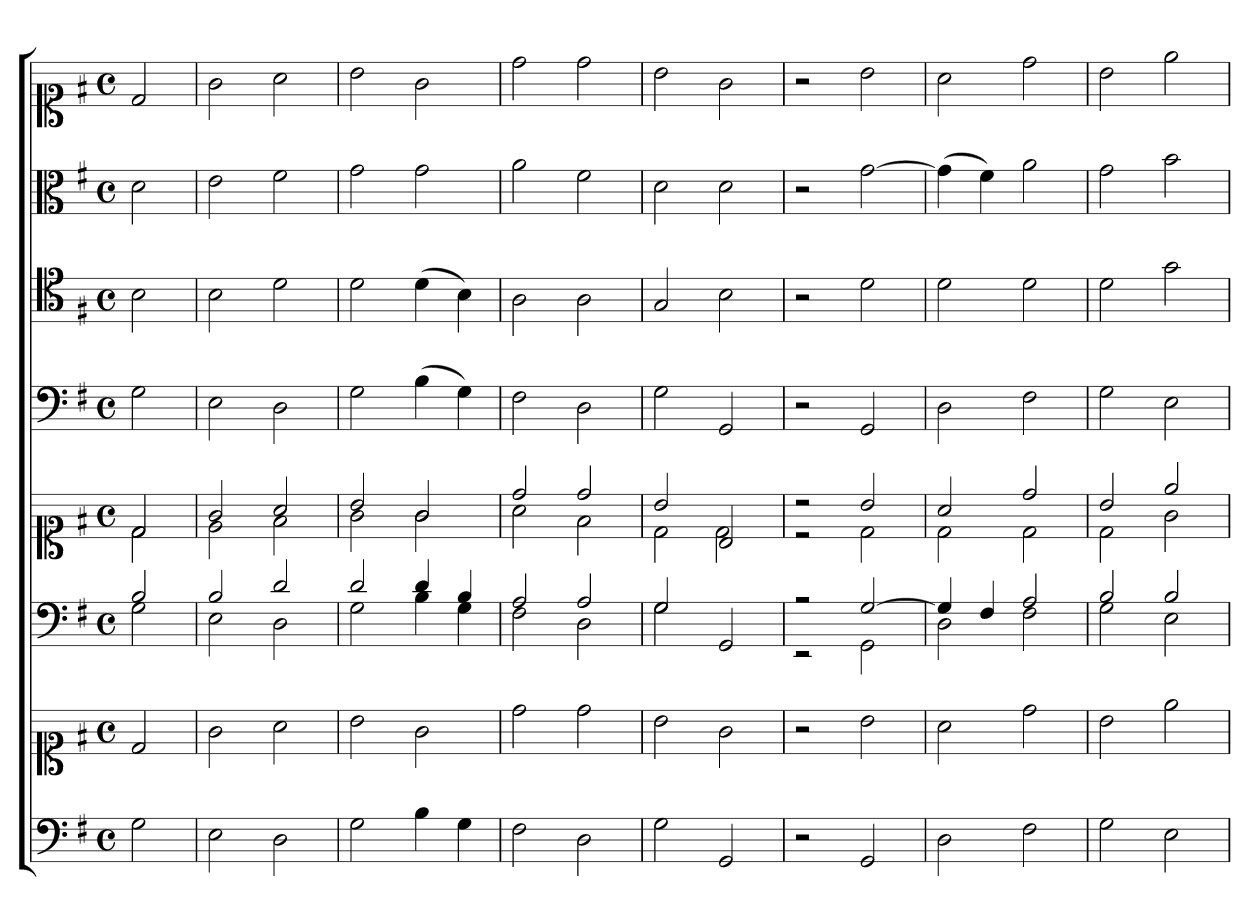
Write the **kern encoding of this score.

**kern	**kern	**kern	**kern	**kern	**kern	**kern	**kern
*part6	*part6	*part5	*part5	*part4	*part3	*part2	*part1
*staff8	*staff7	*staff6	*staff5	*staff4	*staff3	*staff2	*staff1
*clefF4	*clefC1	*clefF4	*clefC1	*clefF4	*clefC4	*clefC3	*clefC1
*k[f#]	*k[f#]	*k[f#]	*k[f#]	*k[f#]	*k[f#]	*k[f#]	*k[f#]
*G:	*G:	*G:	*G:	*G:	*G:	*G:	*G:
*M4/4	*M4/4	*M4/4	*M4/4	*M4/4	*M4/4	*M4/4	*M4/4
*met(c)	*met(c)	*met(c)	*met(c)	*met(c)	*met(c)	*met(c)	*met(c)
*MM180	*MM180	*MM180	*MM180	*MM180	*MM180	*MM180	*MM180
=1	=1	=1	=1	=1	=1	=1	=1
*	*	*^	*^	*	*	*	*
2G	2d	2B	2G	2d	2d	2G	2B	2d	2d
=2	=2	=2	=2	=2	=2	=2	=2	=2	=2
2E	2g	2B	2E	2g	2e	2E	2B	2e	2g
2D	2a	2d	2D	2a	2f#	2D	2d	2f#	2a
=3	=3	=3	=3	=3	=3	=3	=3	=3	=3
2G	2b	2d	2G	2b	2g	2G	2d	2g	2b
4B	2g	4d	4B	2g	2g	(4B	(4d	2g	2g
4G	.	4B	4G	.	.	4G)	4B)	.	.
=4	=4	=4	=4	=4	=4	=4	=4	=4	=4
2F#	2dd	2A	2F#	2dd	2a	2F#	2A	2a	2dd
2D	2dd	2A	2D	2dd	2f#	2D	2A	2f#	2dd
=5	=5	=5	=5	=5	=5	=5	=5	=5	=5
2G	2b	2G	2G	2b	2d	2G	2G	2d	2b
2GG	2g	2ryy	2GG	2B	2d	2GG	2B	2d	2g
=6	=6	=6	=6	=6	=6	=6	=6	=6	=6
2r	2r	2r	2r	2r	2r	2r	2r	2r	2r
2GG	2b	[2G	2GG	2b	2d	2GG	2d	[2g	2b
=7	=7	=7	=7	=7	=7	=7	=7	=7	=7
2D	2a	4G]	2D	2a	2d	2D	2d	(4g]	2a
.	.	4F#	.	.	.	.	.	4f#)	.
2F#	2dd	2A	2F#	2dd	2d	2F#	2d	2a	2dd
=8	=8	=8	=8	=8	=8	=8	=8	=8	=8
2G	2b	2B	2G	2b	2d	2G	2d	2g	2b
2E	2ee	2B	2E	2ee	2g	2E	2g	2b	2ee
*	*	*v	*v	*	*	*	*	*	*
*	*	*	*v	*v	*	*	*	*
=	=	=	=	=	=	=	=
*-	*-	*-	*-	*-	*-	*-	*-
